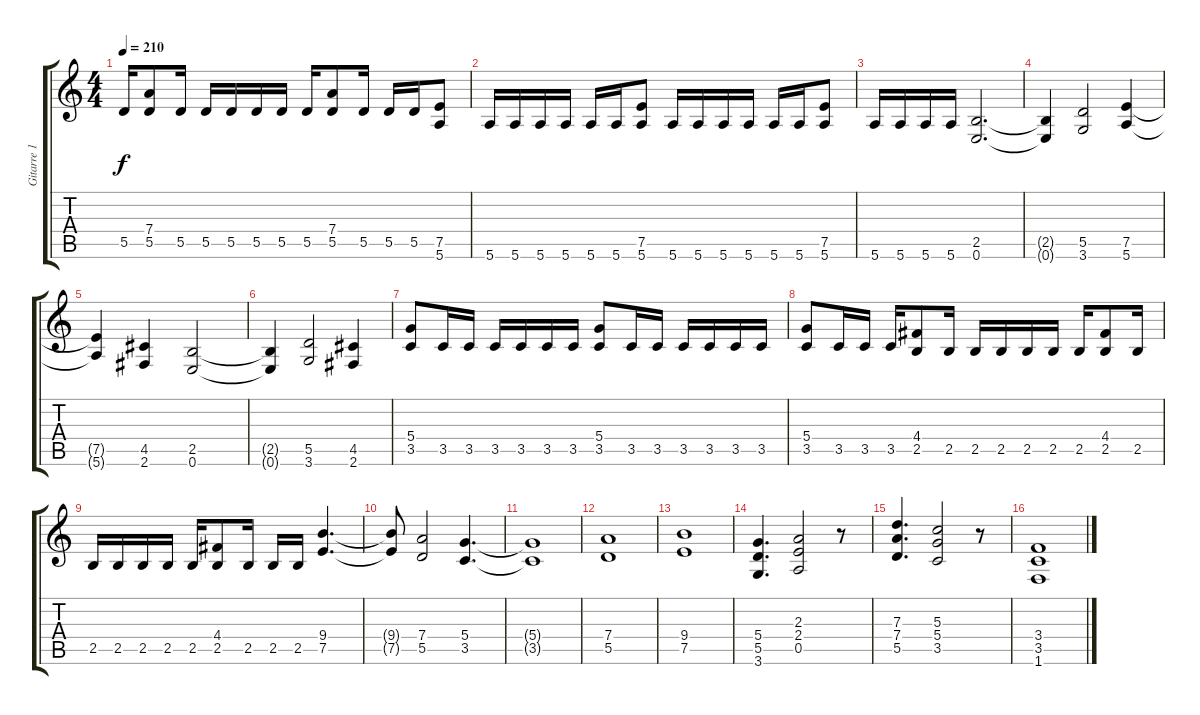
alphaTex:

\track ("Gitarre 1" "Gitarre 1") {instrument overdrivenguitar}
\staff {score tabs}
\tuning (E4 B3 G3 D3 A2 E2) {hide}
\ts (4 4)
\tempo 210
\clef g2
\ks c
5.5.16{dy f} (7.4 5.5).8 5.5.16 5.5.16 5.5.16 5.5.16 5.5.16 5.5.16 (7.4 5.5).8 5.5.16 5.5.16 5.5.16 (7.5 5.6).8 |
5.6.16 5.6.16 5.6.16 5.6.16 5.6.16 5.6.16 (7.5 5.6).8 5.6.16 5.6.16 5.6.16 5.6.16 5.6.16 5.6.16 (7.5 5.6).8 |
5.6.16 5.6.16 5.6.16 5.6.16 (2.5 0.6).2{d} |
(2.5{t} 0.6{t}).4 (5.5 3.6).2 (7.5 5.6).4 |
(7.5{t} 5.6{t}).4 (4.5 2.6).4 (2.5 0.6).2 |
(2.5{t} 0.6{t}).4 (5.5 3.6).2 (4.5 2.6).4 |
(5.4 3.5).8 3.5.16 3.5.16 3.5.16 3.5.16 3.5.16 3.5.16 (5.4 3.5).8 3.5.16 3.5.16 3.5.16 3.5.16 3.5.16 3.5.16 |
(5.4 3.5).8 3.5.16 3.5.16 3.5.16 (4.4 2.5).8 2.5.16 2.5.16 2.5.16 2.5.16 2.5.16 2.5.16 (4.4 2.5).8 2.5.16 |
2.5.16 2.5.16 2.5.16 2.5.16 2.5.16 (4.4 2.5).8 2.5.16 2.5.16 2.5.16 (9.4 7.5).4{d} |
(9.4{t} 7.5{t}).8 (7.4 5.5).2 (5.4 3.5).4{d} |
(5.4{t} 3.5{t}).1 |
(7.4 5.5).1 |
(9.4 7.5).1 |
(5.4 5.5 3.6).4{d} (2.3 2.4 0.5).2 r.8 |
(7.3 7.4 5.5).4{d} (5.3 5.4 3.5).2 r.8 |
(3.4 3.5 1.6).1
